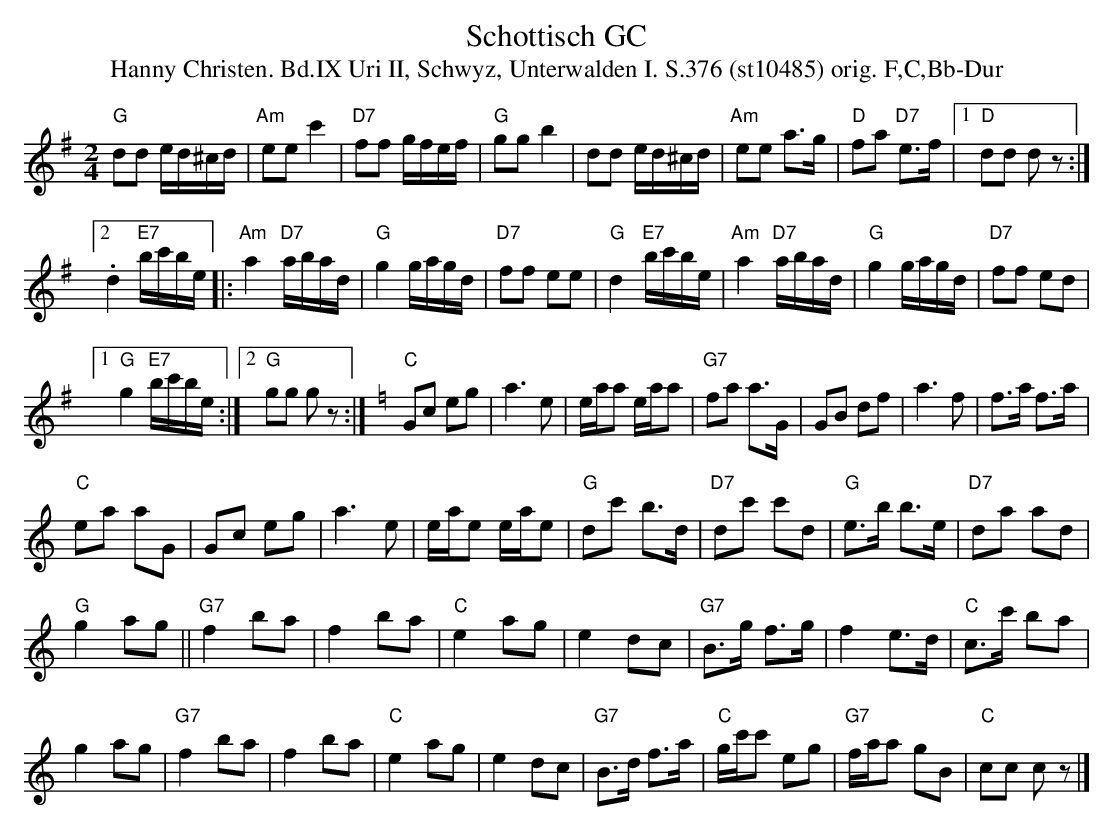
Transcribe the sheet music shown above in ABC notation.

X:1
T: Schottisch GC
T:Hanny Christen. Bd.IX Uri II, Schwyz, Unterwalden I. S.376 (st10485) orig. F,C,Bb-Dur
M:2/4
L:1/16
K:G
"G"d2d2 ed^cd | "Am"e2e2 c'4 | "D7"f2f2 gfef | "G"g2g2 b4 | d2d2 ed^cd | "Am"e2e2 a3g | "D"f2a2 "D7"e3f |1 "D"d2d2 d2 z2 :|2
.d4 "E7"bc'be |: "Am"a4 "D7"abad | "G"g4 gagd | "D7"f2f2 e2e2 | "G"d4 "E7"bc'be | "Am"a4 "D7"abad | "G"g4 gagd | "D7"f2f2 e2d2 |1
"G"g4 "E7"bc'be :|2 "G"g2g2 g2 z2 :| [K:C] [L:1/8] "C"Gc eg | a3e | e/a/a e/a/a | "G7"fa a>G | GB df | a3f | f>a f>a |
"C"ea aG | Gc eg | a3e | e/a/e e/a/e | "G"dc' b>d | "D7"dc' c'd | "G"e>b b>e | "D7"da ad |
"G"g2 ag || "G7"f2 ba | f2 ba | "C"e2 ag | e2 dc | "G7"B>g f>g | f2 e>d | "C"c>c' ba |
g2 ag | "G7"f2 ba | f2 ba | "C"e2 ag | e2 dc | "G7"B>d f>a | "C"g/c'/c' eg | "G7"f/a/a gB | "C"cc cz |]
